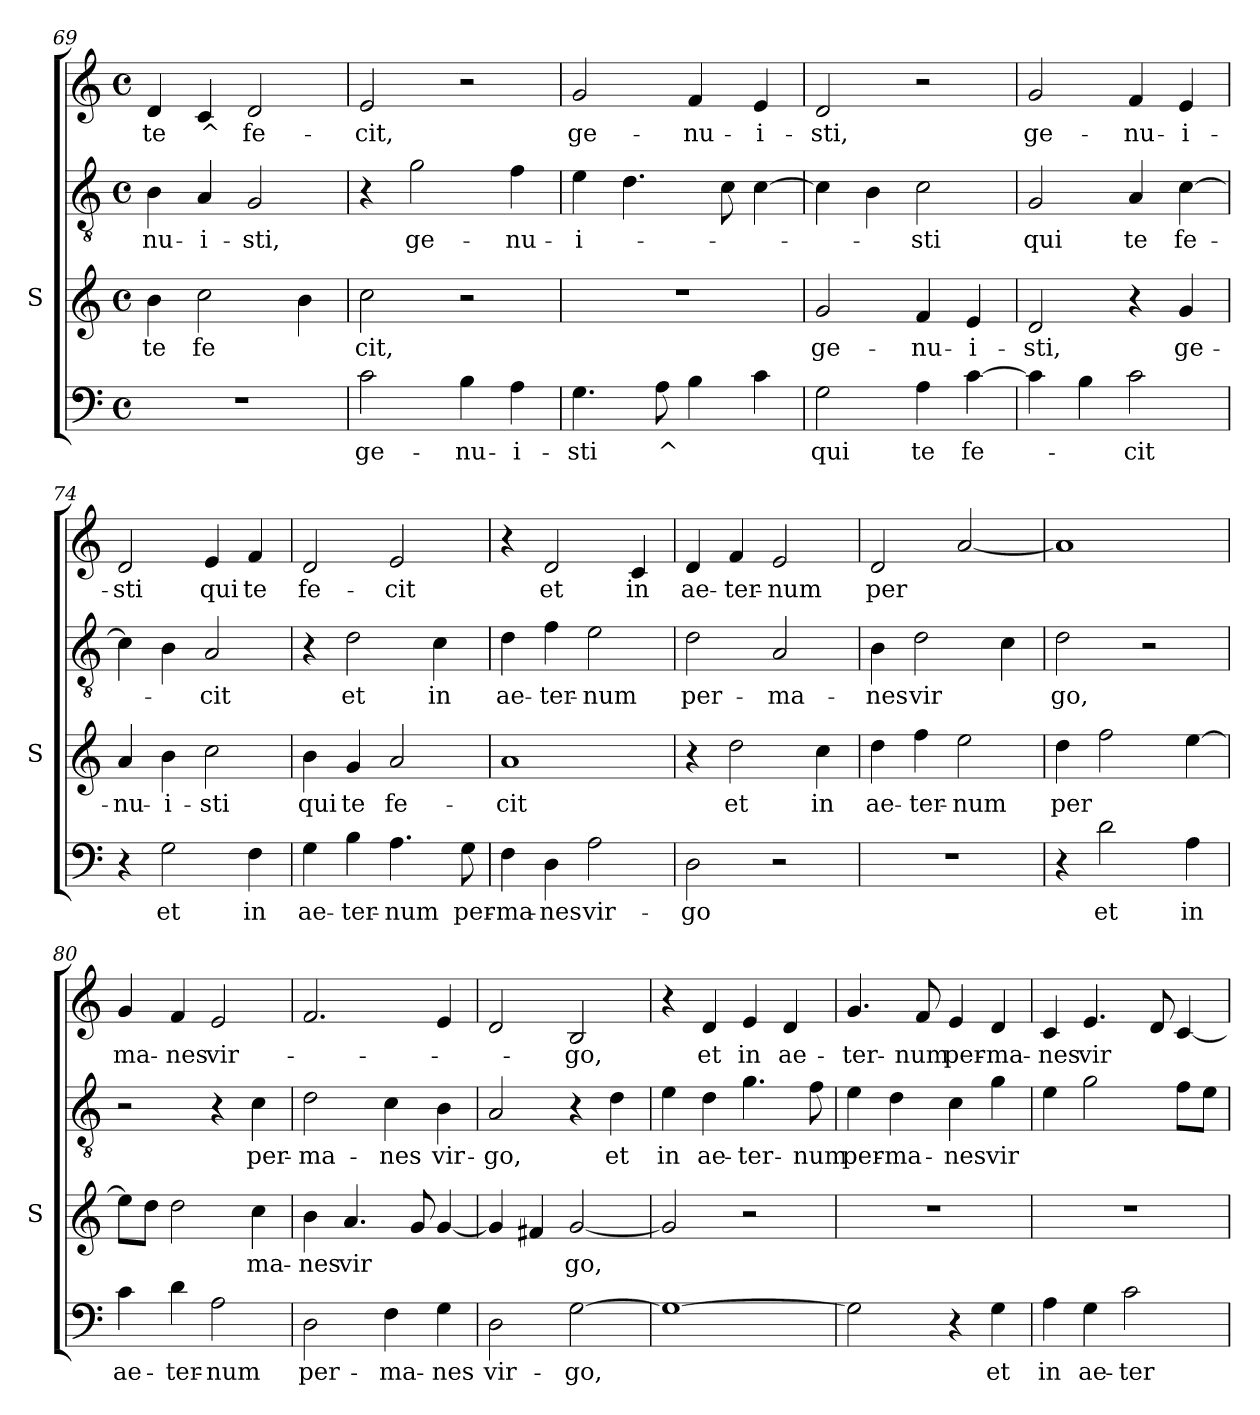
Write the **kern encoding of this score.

**kern	**text	**kern	**text	**kern	**text	**kern	**text
*part4	*part4	*part3	*part3	*part2	*part2	*part1	*part1
*staff4	*staff4	*staff3	*staff3	*staff2	*staff2	*staff1	*staff1
*	*	*I"S	*	*	*	*	*
*	*	*I'S	*	*	*	*	*
*clefF4	*	*clefG2	*	*clefGv2	*	*clefG2	*
*M4/4	*	*M4/4	*	*M4/4	*	*M4/4	*
*met(c)	*	*met(c)	*	*met(c)	*	*met(c)	*
=69	=69	=69	=69	=69	=69	=69	=69
!	!	!	!LO:LY:b	!	!LO:LY:b	!	!LO:LY:b
1r	.	4b\	te	4B\	-nu-	4d/	te
!	!	!	!LO:LY:b	!	!LO:LY:b	!	!LO:LY:b
.	.	2cc\	fe	4A/	-i-	4c/	^
!	!	!	!	!	!LO:LY:b	!	!LO:LY:b
.	.	.	.	2G/	-sti,	2d/	fe-
.	.	4b\	.	.	.	.	.
=70	=70	=70	=70	=70	=70	=70	=70
!	!LO:LY:b	!	!LO:LY:b	!	!	!	!LO:LY:b
2c\	ge-	2cc\	cit,	4r	.	2e/	-cit,
!	!	!	!	!	!LO:LY:b	!	!
.	.	.	.	2g\	ge-	.	.
!	!LO:LY:b	!	!	!	!	!	!
4B\	-nu-	2r	.	.	.	2r	.
!	!LO:LY:b	!	!	!	!LO:LY:b	!	!
4A\	-i-	.	.	4f\	-nu-	.	.
!!LO:LB:g=z
=71	=71	=71	=71	=71	=71	=71	=71
!	!LO:LY:b	!	!	!	!LO:LY:b	!	!LO:LY:b
4.G\	-sti	1r	.	4e\	-i-	2g/	ge-
.	.	.	.	4.d\	.	.	.
!	!LO:LY:b	!	!	!	!	!	!
8A\	^	.	.	.	.	.	.
!	!	!	!	!	!	!	!LO:LY:b
4B\	.	.	.	.	.	4f/	-nu-
.	.	.	.	8c\	.	.	.
!	!	!	!	!	!	!	!LO:LY:b
4c\	.	.	.	[4c\	.	4e/	-i-
!!LO:LB:g=z
=72	=72	=72	=72	=72	=72	=72	=72
!	!LO:LY:b	!	!LO:LY:b	!	!	!	!LO:LY:b
2G\	qui	2g/	ge-	4c\]	.	2d/	-sti,
.	.	.	.	4B\	.	.	.
!	!LO:LY:b	!	!LO:LY:b	!	!LO:LY:b	!	!
4A\	te	4f/	-nu-	2c\	-sti	2r	.
!	!LO:LY:b	!	!LO:LY:b	!	!	!	!
[4c\	fe-	4e/	-i-	.	.	.	.
=73	=73	=73	=73	=73	=73	=73	=73
!	!	!	!LO:LY:b	!	!LO:LY:b	!	!LO:LY:b
4c\]	.	2d/	-sti,	2G/	qui	2g/	ge-
4B\	.	.	.	.	.	.	.
!	!LO:LY:b	!	!	!	!LO:LY:b	!	!LO:LY:b
2c\	-cit	4r	.	4A/	te	4f/	-nu-
!	!	!	!LO:LY:b	!	!LO:LY:b	!	!LO:LY:b
.	.	4g/	ge-	[4c\	fe-	4e/	-i-
=74	=74	=74	=74	=74	=74	=74	=74
!	!	!	!LO:LY:b	!	!	!	!LO:LY:b
4r	.	4a/	-nu-	4c\]	.	2d/	-sti
!	!LO:LY:b	!	!LO:LY:b	!	!	!	!
2G\	et	4b\	-i-	4B\	.	.	.
!	!	!	!LO:LY:b	!	!LO:LY:b	!	!LO:LY:b
.	.	2cc\	-sti	2A/	-cit	4e/	qui
!	!LO:LY:b	!	!	!	!	!	!LO:LY:b
4F\	in	.	.	.	.	4f/	te
=75	=75	=75	=75	=75	=75	=75	=75
!	!LO:LY:b	!	!LO:LY:b	!	!	!	!LO:LY:b
4G\	ae-	4b\	qui	4r	.	2d/	fe-
!	!LO:LY:b	!	!LO:LY:b	!	!LO:LY:b	!	!
4B\	-ter-	4g/	te	2d\	et	.	.
!	!LO:LY:b	!	!LO:LY:b	!	!	!	!LO:LY:b
4.A\	-num	2a/	fe-	.	.	2e/	-cit
!	!	!	!	!	!LO:LY:b	!	!
.	.	.	.	4c\	in	.	.
!	!LO:LY:b	!	!	!	!	!	!
8G\	per-	.	.	.	.	.	.
=76	=76	=76	=76	=76	=76	=76	=76
!	!LO:LY:b	!	!LO:LY:b	!	!LO:LY:b	!	!
4F\	-ma-	1a	-cit	4d\	ae-	4r	.
!	!LO:LY:b	!	!	!	!LO:LY:b	!	!LO:LY:b
4D\	-nes	.	.	4f\	-ter-	2d/	et
!	!LO:LY:b	!	!	!	!LO:LY:b	!	!
2A\	vir-	.	.	2e\	-num	.	.
!	!	!	!	!	!	!	!LO:LY:b
.	.	.	.	.	.	4c/	in
=77	=77	=77	=77	=77	=77	=77	=77
!	!LO:LY:b	!	!	!	!LO:LY:b	!	!LO:LY:b
2D\	-go	4r	.	2d\	per-	4d/	ae-
!	!	!	!LO:LY:b	!	!	!	!LO:LY:b
.	.	2dd\	et	.	.	4f/	-ter-
!	!	!	!	!	!LO:LY:b	!	!LO:LY:b
2r	.	.	.	2A/	-ma-	2e/	-num
!	!	!	!LO:LY:b	!	!	!	!
.	.	4cc\	in	.	.	.	.
!!LO:LB:g=z
=78	=78	=78	=78	=78	=78	=78	=78
!	!	!	!LO:LY:b	!	!LO:LY:b	!	!LO:LY:b
1r	.	4dd\	ae-	4B\	-nes	2d/	per
!	!	!	!LO:LY:b	!	!LO:LY:b	!	!
.	.	4ff\	-ter-	2d\	vir	.	.
!	!	!	!LO:LY:b	!	!	!	!
.	.	2ee\	-num	.	.	[2a/	.
.	.	.	.	4c\	.	.	.
=79	=79	=79	=79	=79	=79	=79	=79
!	!	!	!LO:LY:b	!	!LO:LY:b	!	!
4r	.	4dd\	per	2d\	go,	1a]	.
!	!LO:LY:b	!	!	!	!	!	!
2d\	et	2ff\	.	.	.	.	.
.	.	.	.	2r	.	.	.
!	!LO:LY:b	!	!	!	!	!	!
4A\	in	[4ee\	.	.	.	.	.
=80	=80	=80	=80	=80	=80	=80	=80
!	!LO:LY:b	!	!	!	!	!	!LO:LY:b
4c\	ae-	8eeL]	.	2r	.	4g/	ma-
.	.	8ddJ	.	.	.	.	.
!	!LO:LY:b	!	!	!	!	!	!LO:LY:b
4d\	-ter-	2dd\	.	.	.	4f/	-nes
!	!LO:LY:b	!	!	!	!	!	!LO:LY:b
2A\	-num	.	.	4r	.	2e/	vir-
!	!	!	!LO:LY:b	!	!LO:LY:b	!	!
.	.	4cc\	ma-	4c\	per-	.	.
=81	=81	=81	=81	=81	=81	=81	=81
!	!LO:LY:b	!	!LO:LY:b	!	!LO:LY:b	!	!
2D\	per-	4b\	-nes	2d\	-ma-	2.f/	.
!	!	!	!LO:LY:b	!	!	!	!
.	.	4.a/	vir	.	.	.	.
!	!LO:LY:b	!	!	!	!LO:LY:b	!	!
4F\	-ma-	.	.	4c\	-nes	.	.
.	.	8g/	.	.	.	.	.
!	!LO:LY:b	!	!	!	!LO:LY:b	!	!
4G\	-nes	[4g/	.	4B\	vir-	4e/	.
=82	=82	=82	=82	=82	=82	=82	=82
!	!LO:LY:b	!	!	!	!LO:LY:b	!	!
2D\	vir-	4g/]	.	2A/	-go,	2d/	.
.	.	4f#X/	.	.	.	.	.
!	!LO:LY:b	!	!LO:LY:b	!	!	!	!LO:LY:b
[2G\	-go,	[2g/	go,	4r	.	2B/	-go,
!	!	!	!	!	!LO:LY:b	!	!
.	.	.	.	4d\	et	.	.
=83	=83	=83	=83	=83	=83	=83	=83
!	!	!	!	!	!LO:LY:b	!	!
1G_	.	2g/]	.	4e\	in	4r	.
!	!	!	!	!	!LO:LY:b	!	!LO:LY:b
.	.	.	.	4d\	ae-	4d/	et
!	!	!	!	!	!LO:LY:b	!	!LO:LY:b
.	.	2r	.	4.g\	-ter-	4e/	in
!	!	!	!	!	!	!	!LO:LY:b
.	.	.	.	.	.	4d/	ae-
!	!	!	!	!	!LO:LY:b	!	!
.	.	.	.	8f\	-num	.	.
!!LO:PB:g=z
=84	=84	=84	=84	=84	=84	=84	=84
!	!	!	!	!	!LO:LY:b	!	!LO:LY:b
2G\]	.	1r	.	4e\	per-	4.g/	-ter-
!	!	!	!	!	!LO:LY:b	!	!
.	.	.	.	4d\	-ma-	.	.
!	!	!	!	!	!	!	!LO:LY:b
.	.	.	.	.	.	8f/	-num
!	!	!	!	!	!LO:LY:b	!	!LO:LY:b
4r	.	.	.	4c\	-nes	4e/	per-
!	!LO:LY:b	!	!	!	!LO:LY:b	!	!LO:LY:b
4G\	et	.	.	4g\	vir	4d/	-ma-
=85	=85	=85	=85	=85	=85	=85	=85
!	!LO:LY:b	!	!	!	!	!	!LO:LY:b
4A\	in	1r	.	4e\	.	4c/	-nes
!	!LO:LY:b	!	!	!	!	!	!LO:LY:b
4G\	ae-	.	.	2g\	.	4.e/	vir
!	!LO:LY:b	!	!	!	!	!	!
2c\	-ter-	.	.	.	.	.	.
.	.	.	.	.	.	8d/	.
.	.	.	.	8fL	.	[4c/	.
.	.	.	.	8eJ	.	.	.
=	=	=	=	=	=	=	=
*-	*-	*-	*-	*-	*-	*-	*-
